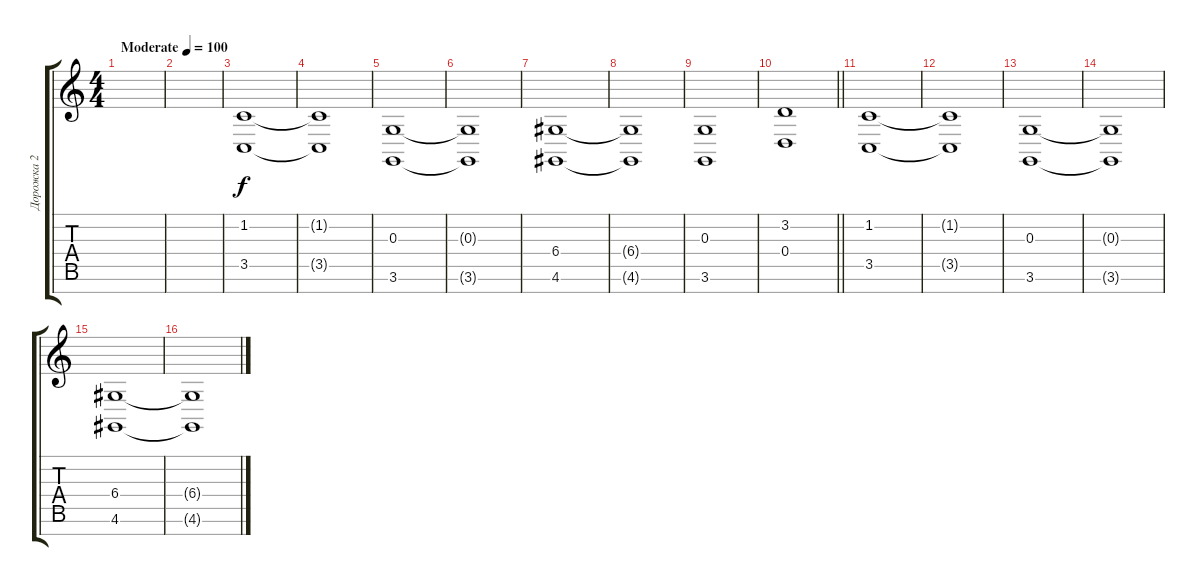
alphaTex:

\track ("Дорожка 2" "Дорожка 2") {instrument stringensemble2}
\staff {score tabs}
\tuning (E4 B3 G3 D3 A2 E2 B1) {hide}
\ts (4 4)
\tempo (100 "Moderate")
\clef g2
\ks c
|
|
(1.2 3.5).1 |
(1.2{t} 3.5{t}).1 |
(0.3 3.6).1 |
(0.3{t} 3.6{t}).1 |
(6.4 4.6).1 |
(6.4{t} 4.6{t}).1 |
(0.3 3.6).1 |
\barLineRight lightlight
(3.2 0.4).1 |
(1.2 3.5).1 |
(1.2{t} 3.5{t}).1 |
(0.3 3.6).1 |
(0.3{t} 3.6{t}).1 |
(6.4 4.6).1 |
(6.4{t} 4.6{t}).1
